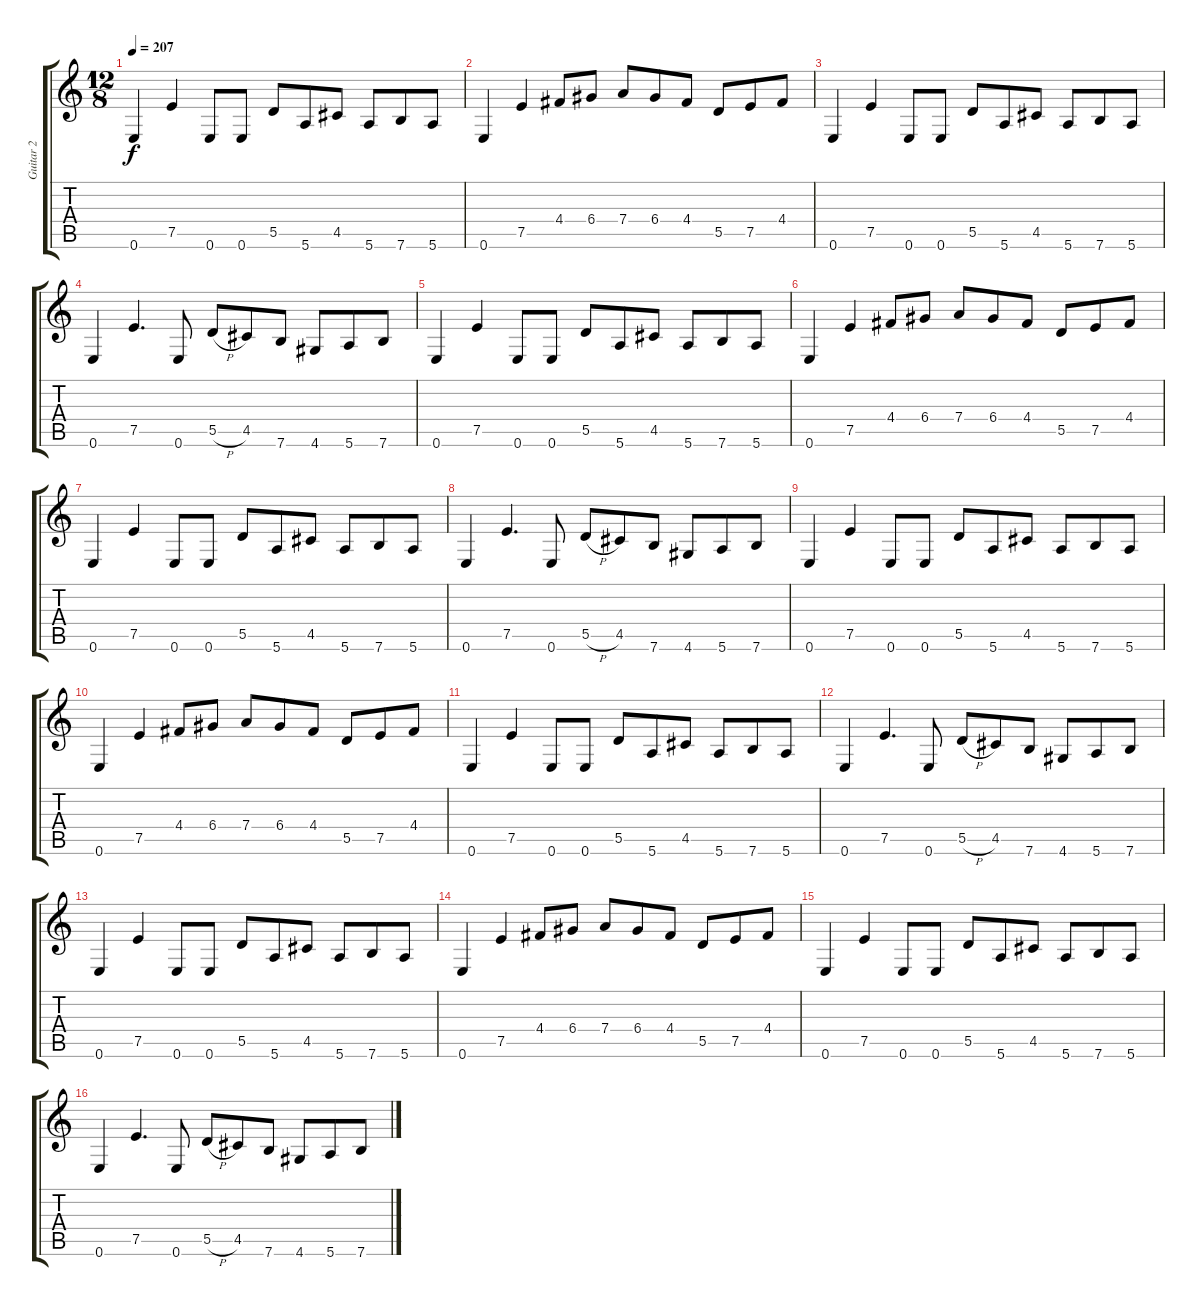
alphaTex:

\track ("Guitar 2" "Guitar 2") {instrument distortionguitar}
\staff {score tabs}
\tuning (E4 B3 G3 D3 A2 E2) {hide}
\ts (12 8)
\tempo 207
\clef g2
\ks c
0.6.4{dy f} 7.5.4 0.6.8 0.6.8 5.5.8 5.6.8 4.5.8 5.6.8 7.6.8 5.6.8 |
0.6.4 7.5.4 4.4.8 6.4.8 7.4.8 6.4.8 4.4.8 5.5.8 7.5.8 4.4.8 |
0.6.4 7.5.4 0.6.8 0.6.8 5.5.8 5.6.8 4.5.8 5.6.8 7.6.8 5.6.8 |
0.6.4 7.5.4{d} 0.6.8 5.5{h}.8 4.5.8 7.6.8 4.6.8 5.6.8 7.6.8 |
0.6.4 7.5.4 0.6.8 0.6.8 5.5.8 5.6.8 4.5.8 5.6.8 7.6.8 5.6.8 |
0.6.4 7.5.4 4.4.8 6.4.8 7.4.8 6.4.8 4.4.8 5.5.8 7.5.8 4.4.8 |
0.6.4 7.5.4 0.6.8 0.6.8 5.5.8 5.6.8 4.5.8 5.6.8 7.6.8 5.6.8 |
0.6.4 7.5.4{d} 0.6.8 5.5{h}.8 4.5.8 7.6.8 4.6.8 5.6.8 7.6.8 |
0.6.4 7.5.4 0.6.8 0.6.8 5.5.8 5.6.8 4.5.8 5.6.8 7.6.8 5.6.8 |
0.6.4 7.5.4 4.4.8 6.4.8 7.4.8 6.4.8 4.4.8 5.5.8 7.5.8 4.4.8 |
0.6.4 7.5.4 0.6.8 0.6.8 5.5.8 5.6.8 4.5.8 5.6.8 7.6.8 5.6.8 |
0.6.4 7.5.4{d} 0.6.8 5.5{h}.8 4.5.8 7.6.8 4.6.8 5.6.8 7.6.8 |
0.6.4 7.5.4 0.6.8 0.6.8 5.5.8 5.6.8 4.5.8 5.6.8 7.6.8 5.6.8 |
0.6.4 7.5.4 4.4.8 6.4.8 7.4.8 6.4.8 4.4.8 5.5.8 7.5.8 4.4.8 |
0.6.4{volume 0} 7.5.4 0.6.8 0.6.8 5.5.8 5.6.8 4.5.8 5.6.8 7.6.8 5.6.8 |
0.6.4 7.5.4{d} 0.6.8 5.5{h}.8 4.5.8 7.6.8 4.6.8 5.6.8 7.6.8
